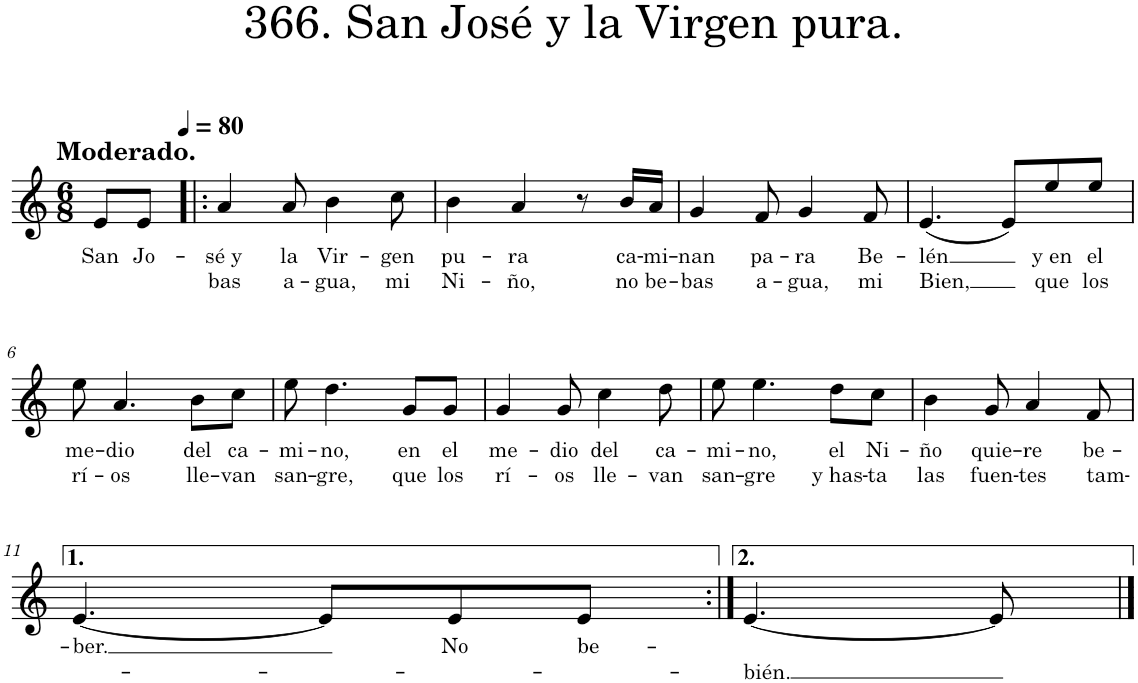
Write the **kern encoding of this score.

**kern	**text	**text
*part1	*part1	*part1
*staff1	*staff1	*staff1
*I"Piano	*	*
*I'Pno.	*	*
*clefG2	*	*
*k[]	*	*
*M6/8	*	*
*MM80	*	*
=1	=1	=1
!LO:TX:a:B:t=Moderado.	!	!
!	!LO:LY:b	!
8e/L	San	.
!	!LO:LY:b	!
8e/J	Jo-	.
=2!|:	=2!|:	=2!|:
!	!LO:LY:b	!LO:LY:b
4a/	-sé y	bas
!	!LO:LY:b	!LO:LY:b
8a/	la	a-
!	!LO:LY:b	!LO:LY:b
4b\	Vir-	-gua,
!	!LO:LY:b	!LO:LY:b
8cc\	-gen	mi
=3	=3	=3
!	!LO:LY:b	!LO:LY:b
4b\	pu-	Ni-
!	!LO:LY:b	!LO:LY:b
4a/	-ra	-ño,
8r	.	.
!	!LO:LY:b	!LO:LY:b
16b/LL	ca-	no
!	!LO:LY:b	!LO:LY:b
16a/JJ	-mi-	be-
=4	=4	=4
!	!LO:LY:b	!LO:LY:b
4g/	-nan	-bas
!	!LO:LY:b	!LO:LY:b
8f/	pa-	a-
!	!LO:LY:b	!LO:LY:b
4g/	-ra	-gua,
!	!LO:LY:b	!LO:LY:b
8f/	Be-	mi
=5	=5	=5
!	!LO:LY:b	!LO:LY:b
(4.e/	-lén	Bien,
8e/L)	.	.
!	!LO:LY:b	!LO:LY:b
8ee/	y en	que
!	!LO:LY:b	!LO:LY:b
8ee/J	el	los
!!LO:LB:g=z
=6	=6	=6
!	!LO:LY:b	!LO:LY:b
8ee\	me-	rí-
!	!LO:LY:b	!LO:LY:b
4.a/	-dio	-os
!	!LO:LY:b	!LO:LY:b
8b\L	del	lle-
!	!LO:LY:b	!LO:LY:b
8cc\J	ca-	-van
=7	=7	=7
!	!LO:LY:b	!LO:LY:b
8ee\	-mi-	san-
!	!LO:LY:b	!LO:LY:b
4.dd\	-no,	-gre,
!	!LO:LY:b	!LO:LY:b
8g/L	en	que
!	!LO:LY:b	!LO:LY:b
8g/J	el	los
=8	=8	=8
!	!LO:LY:b	!LO:LY:b
4g/	me-	rí-
!	!LO:LY:b	!LO:LY:b
8g/	-dio	-os
!	!LO:LY:b	!LO:LY:b
4cc\	del	lle-
!	!LO:LY:b	!LO:LY:b
8dd\	ca-	-van
=9	=9	=9
!	!LO:LY:b	!LO:LY:b
8ee\	-mi-	san-
!	!LO:LY:b	!LO:LY:b
4.ee\	-no,	-gre
!	!LO:LY:b	!LO:LY:b
8dd\L	el	y has-
!	!LO:LY:b	!LO:LY:b
8cc\J	Ni-	-ta
=10	=10	=10
!	!LO:LY:b	!LO:LY:b
4b\	-ño	las
!	!LO:LY:b	!LO:LY:b
8g/	quie-	fuen-
!	!LO:LY:b	!LO:LY:b
4a/	-re	-tes
!	!LO:LY:b	!LO:LY:b
8f/	be-	tam-
!!LO:LB:g=z
=11	=11	=11
!	!LO:LY:b	!
[4.e/	-ber.	.
8e/L]	.	.
!	!LO:LY:b	!
8e/	No	.
!	!LO:LY:b	!
8e/J	be-	.
=12:|!	=12:|!	=12:|!
!	!	!LO:LY:b
[4.e/	.	-bién.
8e/]	.	.
==	==	==
*-	*-	*-
